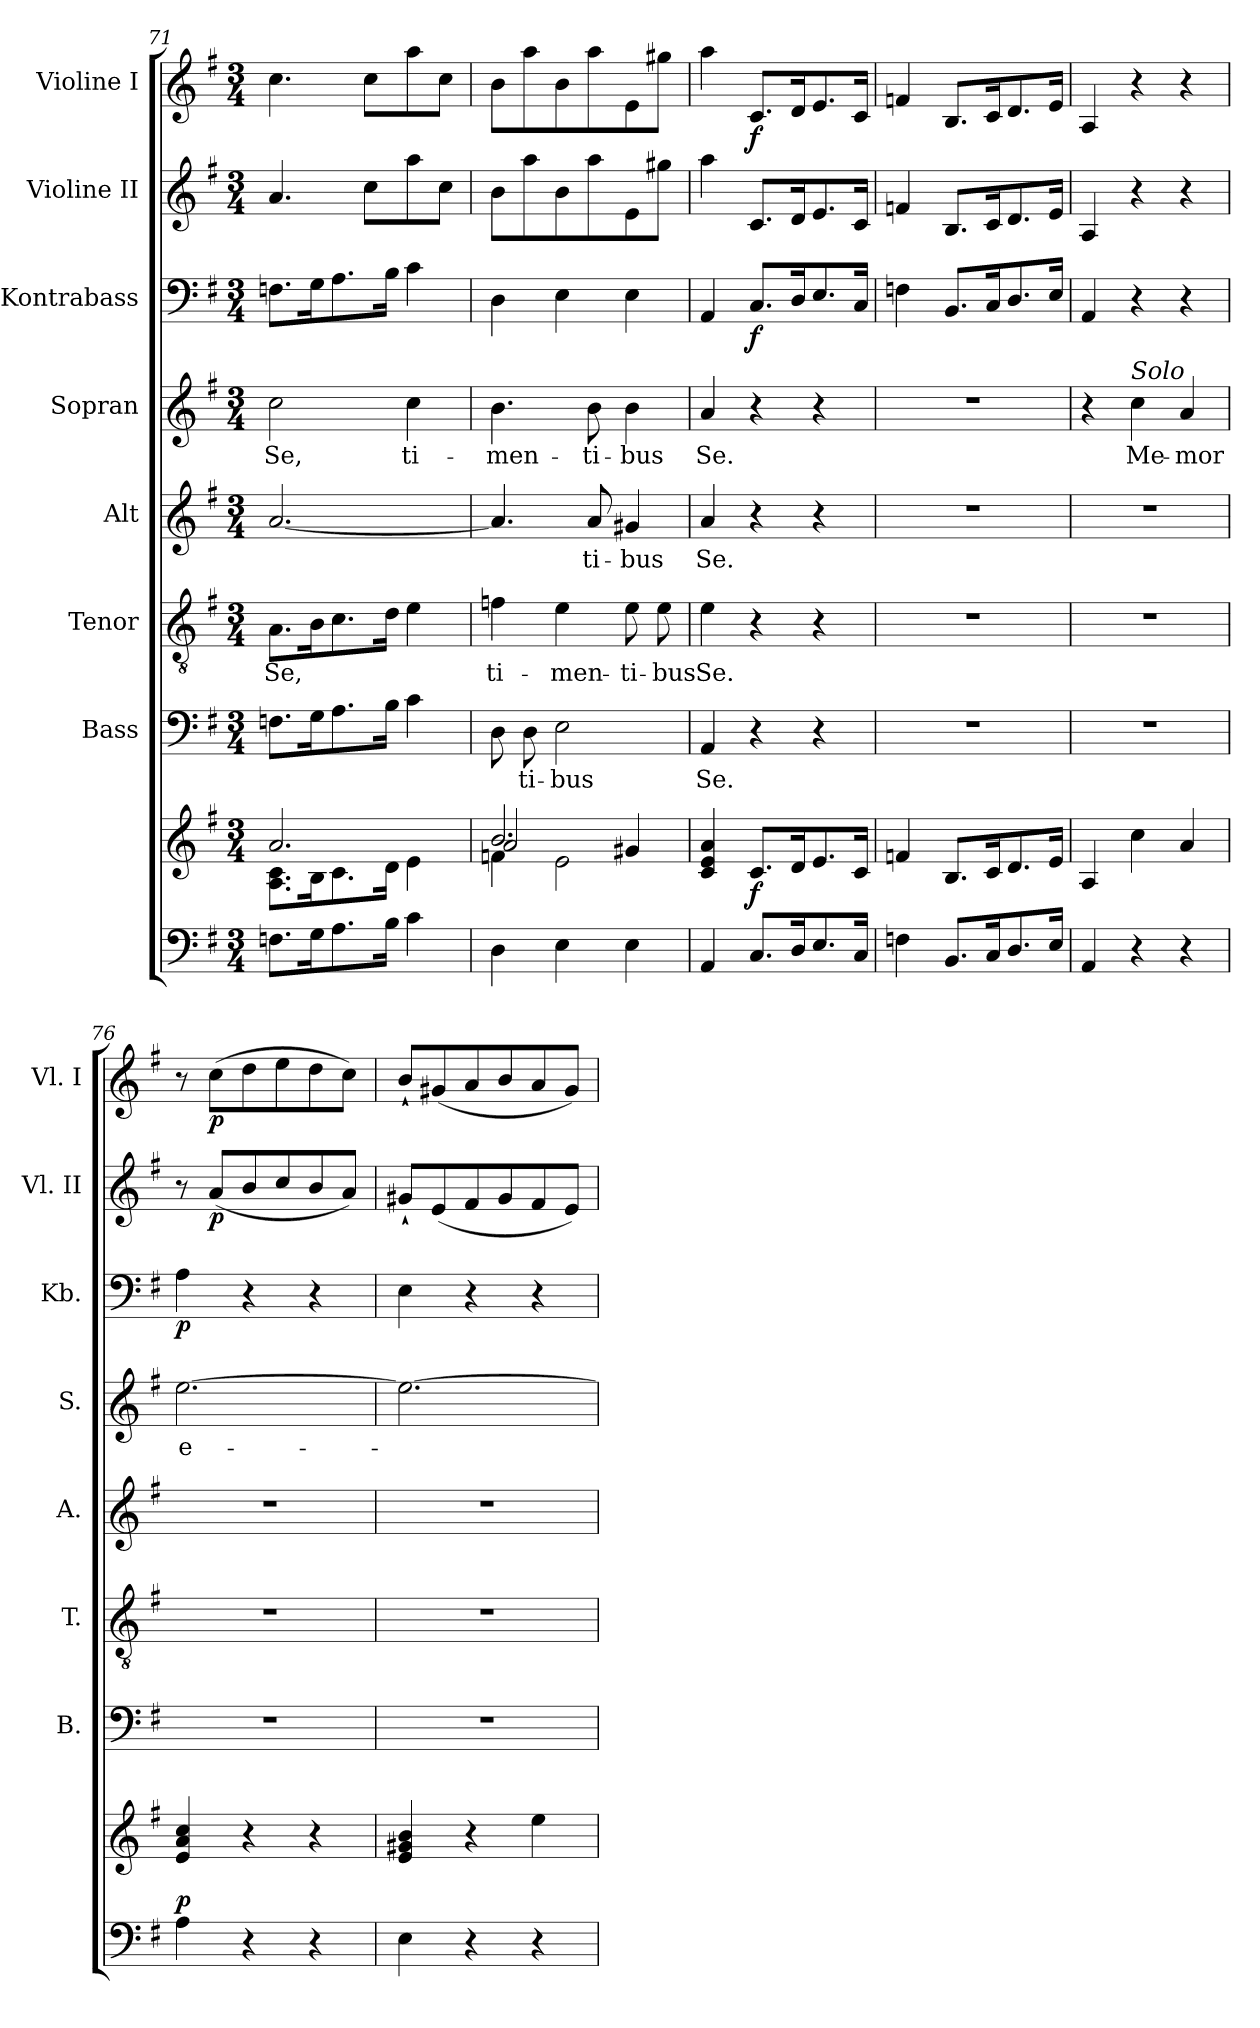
**kern	**kern	**dynam	**kern	**text	**kern	**text	**kern	**text	**kern	**text	**kern	**dynam	**kern	**dynam	**kern	**dynam
*part8	*part8	*part8	*part7	*part7	*part6	*part6	*part5	*part5	*part4	*part4	*part3	*part3	*part2	*part2	*part1	*part1
*staff9	*staff8	*staff8/9	*staff7	*staff7	*staff6	*staff6	*staff5	*staff5	*staff4	*staff4	*staff3	*staff3	*staff2	*staff2	*staff1	*staff1
*	*	*	*I"Bass	*	*I"Tenor	*	*I"Alt	*	*I"Sopran	*	*I"Kontrabass	*	*I"Violine II	*	*I"Violine I	*
*	*	*	*I'B.	*	*I'T.	*	*I'A.	*	*I'S.	*	*I'Kb.	*	*I'Vl. II	*	*I'Vl. I	*
*clefF4	*clefG2	*	*clefF4	*	*clefGv2	*	*clefG2	*	*clefG2	*	*clefF4	*	*clefG2	*	*clefG2	*
*	*	*	*	*	*	*	*	*	*	*	*ITrd7c12	*	*	*	*	*
*k[f#]	*k[f#]	*	*k[f#]	*	*k[f#]	*	*k[f#]	*	*k[f#]	*	*k[f#]	*	*k[f#]	*	*k[f#]	*
*G:	*G:	*	*G:	*	*G:	*	*G:	*	*G:	*	*G:	*	*G:	*	*G:	*
*M3/4	*M3/4	*	*M3/4	*	*M3/4	*	*M3/4	*	*M3/4	*	*M3/4	*	*M3/4	*	*M3/4	*
=71	=71	=71	=71	=71	=71	=71	=71	=71	=71	=71	=71	=71	=71	=71	=71	=71
*	*^	*	*	*	*	*	*	*	*	*	*	*	*	*	*	*
!	!	!	!	!	!	!	!LO:LY:b	!	!	!	!LO:LY:b	!	!	!	!	!	!
8.Fn\L	2.a/	8.A\ 8.c\L	.	8.Fn\L	.	8.A\L	Se,	[2.a/	.	2cc\	Se,	8.FFn\L	.	4.a/	.	4.cc\	.
16G\k	.	16B\k	.	16G\k	.	16B\k	.	.	.	.	.	16GG\k	.	.	.	.	.
8.A\	.	8.c\	.	8.A\	.	8.c\	.	.	.	.	.	8.AA\	.	.	.	.	.
.	.	.	.	.	.	.	.	.	.	.	.	.	.	8cc\L	.	8cc\L	.
16B\Jk	.	16d\Jk	.	16B\Jk	.	16d\Jk	.	.	.	.	.	16BB\Jk	.	.	.	.	.
!	!	!	!	!	!	!	!	!	!	!	!LO:LY:b	!	!	!	!	!	!
4c\	.	4e\	.	4c\	.	4e\	.	.	.	4cc\	ti-	4C\	.	8aa\	.	8aa\	.
.	.	.	.	.	.	.	.	.	.	.	.	.	.	8cc\J	.	8cc\J	.
=72	=72	=72	=72	=72	=72	=72	=72	=72	=72	=72	=72	=72	=72	=72	=72	=72	=72
*	*	*^	*	*	*	*	*	*	*	*	*	*	*	*	*	*	*
!	!	!	!	!	!	!	!	!LO:LY:b	!	!	!	!LO:LY:b	!	!	!	!	!	!
4D\	2.b/	4fn\	2a/	.	8D\	.	4fn\	ti-	4.a/]	.	4.b\	-men-	4DD\	.	8b\L	.	8b\L	.
!	!	!	!	!	!	!LO:LY:b	!	!	!	!	!	!	!	!	!	!	!	!
.	.	.	.	.	8D\	-ti-	.	.	.	.	.	.	.	.	8aa\	.	8aa\	.
!	!	!	!	!	!	!LO:LY:b	!	!LO:LY:b	!	!	!	!	!	!	!	!	!	!
4E\	.	2e\	.	.	2E\	-bus	4e\	-men-	.	.	.	.	4EE\	.	8b\	.	8b\	.
!	!	!	!	!	!	!	!	!	!	!LO:LY:b	!	!LO:LY:b	!	!	!	!	!	!
.	.	.	.	.	.	.	.	.	8a/	-ti-	8b\	-ti-	.	.	8aa\	.	8aa\	.
!	!	!	!	!	!	!	!	!LO:LY:b	!	!LO:LY:b	!	!LO:LY:b	!	!	!	!	!	!
4E\	.	.	4g#X/	.	.	.	8e\	-ti-	4g#X/	-bus	4b\	-bus	4EE\	.	8e\	.	8e\	.
!	!	!	!	!	!	!	!	!LO:LY:b	!	!	!	!	!	!	!	!	!	!
.	.	.	.	.	.	.	8e\	-bus	.	.	.	.	.	.	8gg#X\J	.	8gg#X\J	.
*	*v	*v	*v	*	*	*	*	*	*	*	*	*	*	*	*	*	*	*
=73	=73	=73	=73	=73	=73	=73	=73	=73	=73	=73	=73	=73	=73	=73	=73	=73
!	!	!	!	!LO:LY:b	!	!LO:LY:b	!	!LO:LY:b	!	!LO:LY:b	!	!	!	!	!	!
4AA/	4c/ 4e/ 4a/	.	4AA/	Se.	4e\	Se.	4a/	Se.	4a/	Se.	4AAA/	.	4aa\	.	4aa\	.
!	!	!LO:DY:a=2	!	!	!	!	!	!	!	!	!	!LO:DY:b	!	!	!	!LO:DY:b
8.C/L	8.c/L	f	4r	.	4r	.	4r	.	4r	.	8.CC/L	f	8.c/L	.	8.c/L	f
16D/k	16d/k	.	.	.	.	.	.	.	.	.	16DD/k	.	16d/k	.	16d/k	.
8.E/	8.e/	.	4r	.	4r	.	4r	.	4r	.	8.EE/	.	8.e/	.	8.e/	.
16C/Jk	16c/Jk	.	.	.	.	.	.	.	.	.	16CC/Jk	.	16c/Jk	.	16c/Jk	.
=74	=74	=74	=74	=74	=74	=74	=74	=74	=74	=74	=74	=74	=74	=74	=74	=74
4Fn\	4fn/	.	2.r	.	2.r	.	2.r	.	2.r	.	4FFn\	.	4fn/	.	4fn/	.
8.BB/L	8.B/L	.	.	.	.	.	.	.	.	.	8.BBB/L	.	8.B/L	.	8.B/L	.
16C/k	16c/k	.	.	.	.	.	.	.	.	.	16CC/k	.	16c/k	.	16c/k	.
8.D/	8.d/	.	.	.	.	.	.	.	.	.	8.DD/	.	8.d/	.	8.d/	.
16E/Jk	16e/Jk	.	.	.	.	.	.	.	.	.	16EE/Jk	.	16e/Jk	.	16e/Jk	.
!!LO:PB:g=z
=75	=75	=75	=75	=75	=75	=75	=75	=75	=75	=75	=75	=75	=75	=75	=75	=75
4AA/	4A/	.	2.r	.	2.r	.	2.r	.	4r	.	4AAA/	.	4A/	.	4A/	.
!	!	!	!	!	!	!	!	!	!LO:TX:a:i:t=Solo	!	!	!	!	!	!	!
!	!	!	!	!	!	!	!	!	!	!LO:LY:b	!	!	!	!	!	!
4r	4cc\	.	.	.	.	.	.	.	4cc\	Me-	4r	.	4r	.	4r	.
!	!	!	!	!	!	!	!	!	!	!LO:LY:b	!	!	!	!	!	!
4r	4a/	.	.	.	.	.	.	.	4a/	-mor	4r	.	4r	.	4r	.
=76	=76	=76	=76	=76	=76	=76	=76	=76	=76	=76	=76	=76	=76	=76	=76	=76
!	!	!LO:DY:a=2	!	!	!	!	!	!	!	!LO:LY:b	!	!LO:DY:b	!	!	!	!
4A\	4e/ 4a/ 4cc/	p	2.r	.	2.r	.	2.r	.	[2.ee\	e-	4AA\	p	8r	.	8r	.
!	!	!	!	!	!	!	!	!	!	!	!	!	!	!LO:DY:b	!	!LO:DY:b
.	.	.	.	.	.	.	.	.	.	.	.	.	(<8a/L	p	(>8cc\L	p
4r	4r	.	.	.	.	.	.	.	.	.	4r	.	8b/	.	8dd\	.
.	.	.	.	.	.	.	.	.	.	.	.	.	8cc/	.	8ee\	.
4r	4r	.	.	.	.	.	.	.	.	.	4r	.	8b/	.	8dd\	.
.	.	.	.	.	.	.	.	.	.	.	.	.	8a/J)	.	8cc\J)	.
=77	=77	=77	=77	=77	=77	=77	=77	=77	=77	=77	=77	=77	=77	=77	=77	=77
4E\	4e/ 4g#X/ 4b/	.	2.r	.	2.r	.	2.r	.	2.ee\_	.	4EE\	.	8g#X`</L	.	8b`</L	.
.	.	.	.	.	.	.	.	.	.	.	.	.	(<8e/	.	(<8g#X/	.
4r	4r	.	.	.	.	.	.	.	.	.	4r	.	8f#/	.	8a/	.
.	.	.	.	.	.	.	.	.	.	.	.	.	8g#/	.	8b/	.
4r	4ee\	.	.	.	.	.	.	.	.	.	4r	.	8f#/	.	8a/	.
.	.	.	.	.	.	.	.	.	.	.	.	.	8e/J)	.	8g#/J)	.
=	=	=	=	=	=	=	=	=	=	=	=	=	=	=	=	=
*-	*-	*-	*-	*-	*-	*-	*-	*-	*-	*-	*-	*-	*-	*-	*-	*-
